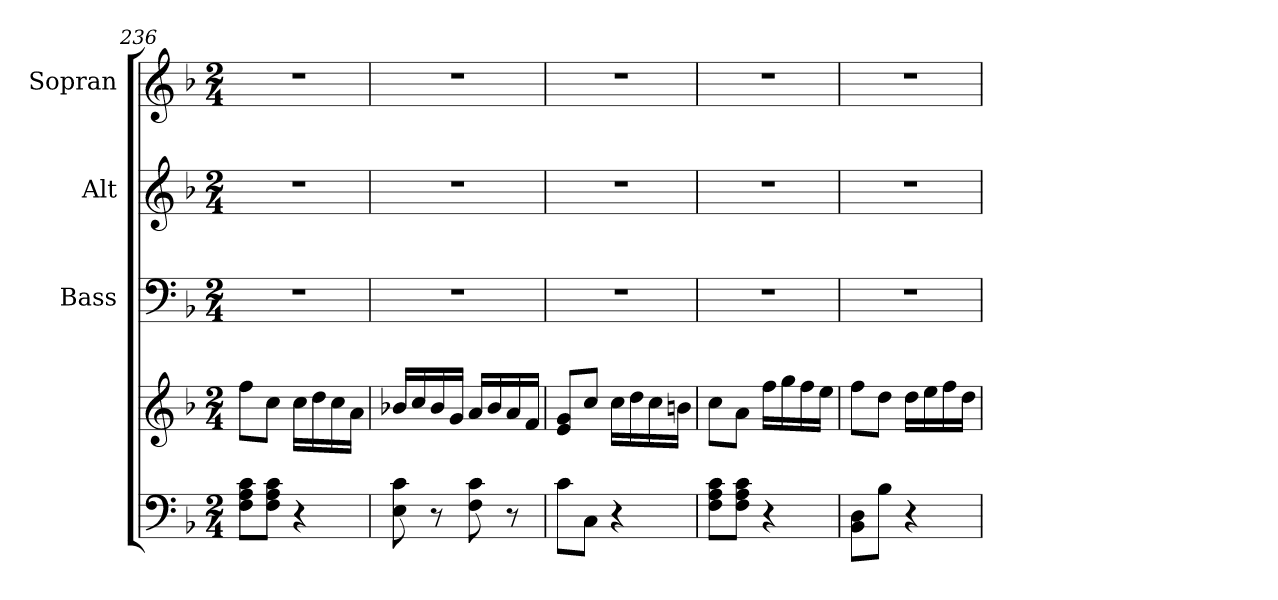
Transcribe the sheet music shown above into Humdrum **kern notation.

**kern	**kern	**kern	**kern	**kern
*part4	*part4	*part3	*part2	*part1
*staff5	*staff4	*staff3	*staff2	*staff1
*	*	*I"Bass	*I"Alt	*I"Sopran
*	*	*I'B.	*I'A.	*I'S.
*clefF4	*clefG2	*clefF4	*clefG2	*clefG2
*k[b-]	*k[b-]	*k[b-]	*k[b-]	*k[b-]
*F:	*F:	*F:	*F:	*F:
*M2/4	*M2/4	*M2/4	*M2/4	*M2/4
=236	=236	=236	=236	=236
8F\ 8A\ 8c\L	8ff\L	2r	2r	2r
8F\ 8A\ 8c\J	8cc\J	.	.	.
4r	16cc\LL	.	.	.
.	16dd\	.	.	.
.	16cc\	.	.	.
.	16a\JJ	.	.	.
!!LO:LB:g=z
=237	=237	=237	=237	=237
8E\ 8c\	16b-X/LL	2r	2r	2r
.	16cc/	.	.	.
8r	16b-/	.	.	.
.	16g/JJ	.	.	.
8F\ 8c\	16a/LL	.	.	.
.	16b-/	.	.	.
8r	16a/	.	.	.
.	16f/JJ	.	.	.
=238	=238	=238	=238	=238
8c\L	8e/ 8g/L	2r	2r	2r
8C\J	8cc/J	.	.	.
4r	16cc\LL	.	.	.
.	16dd\	.	.	.
.	16cc\	.	.	.
.	16bn\JJ	.	.	.
=239	=239	=239	=239	=239
8F\ 8A\ 8c\L	8cc\L	2r	2r	2r
8F\ 8A\ 8c\J	8a\J	.	.	.
4r	16ff\LL	.	.	.
.	16gg\	.	.	.
.	16ff\	.	.	.
.	16ee\JJ	.	.	.
=240	=240	=240	=240	=240
8BB-\ 8D\L	8ff\L	2r	2r	2r
8B-\J	8dd\J	.	.	.
4r	16dd\LL	.	.	.
.	16ee\	.	.	.
.	16ff\	.	.	.
.	16dd\JJ	.	.	.
=	=	=	=	=
*-	*-	*-	*-	*-
